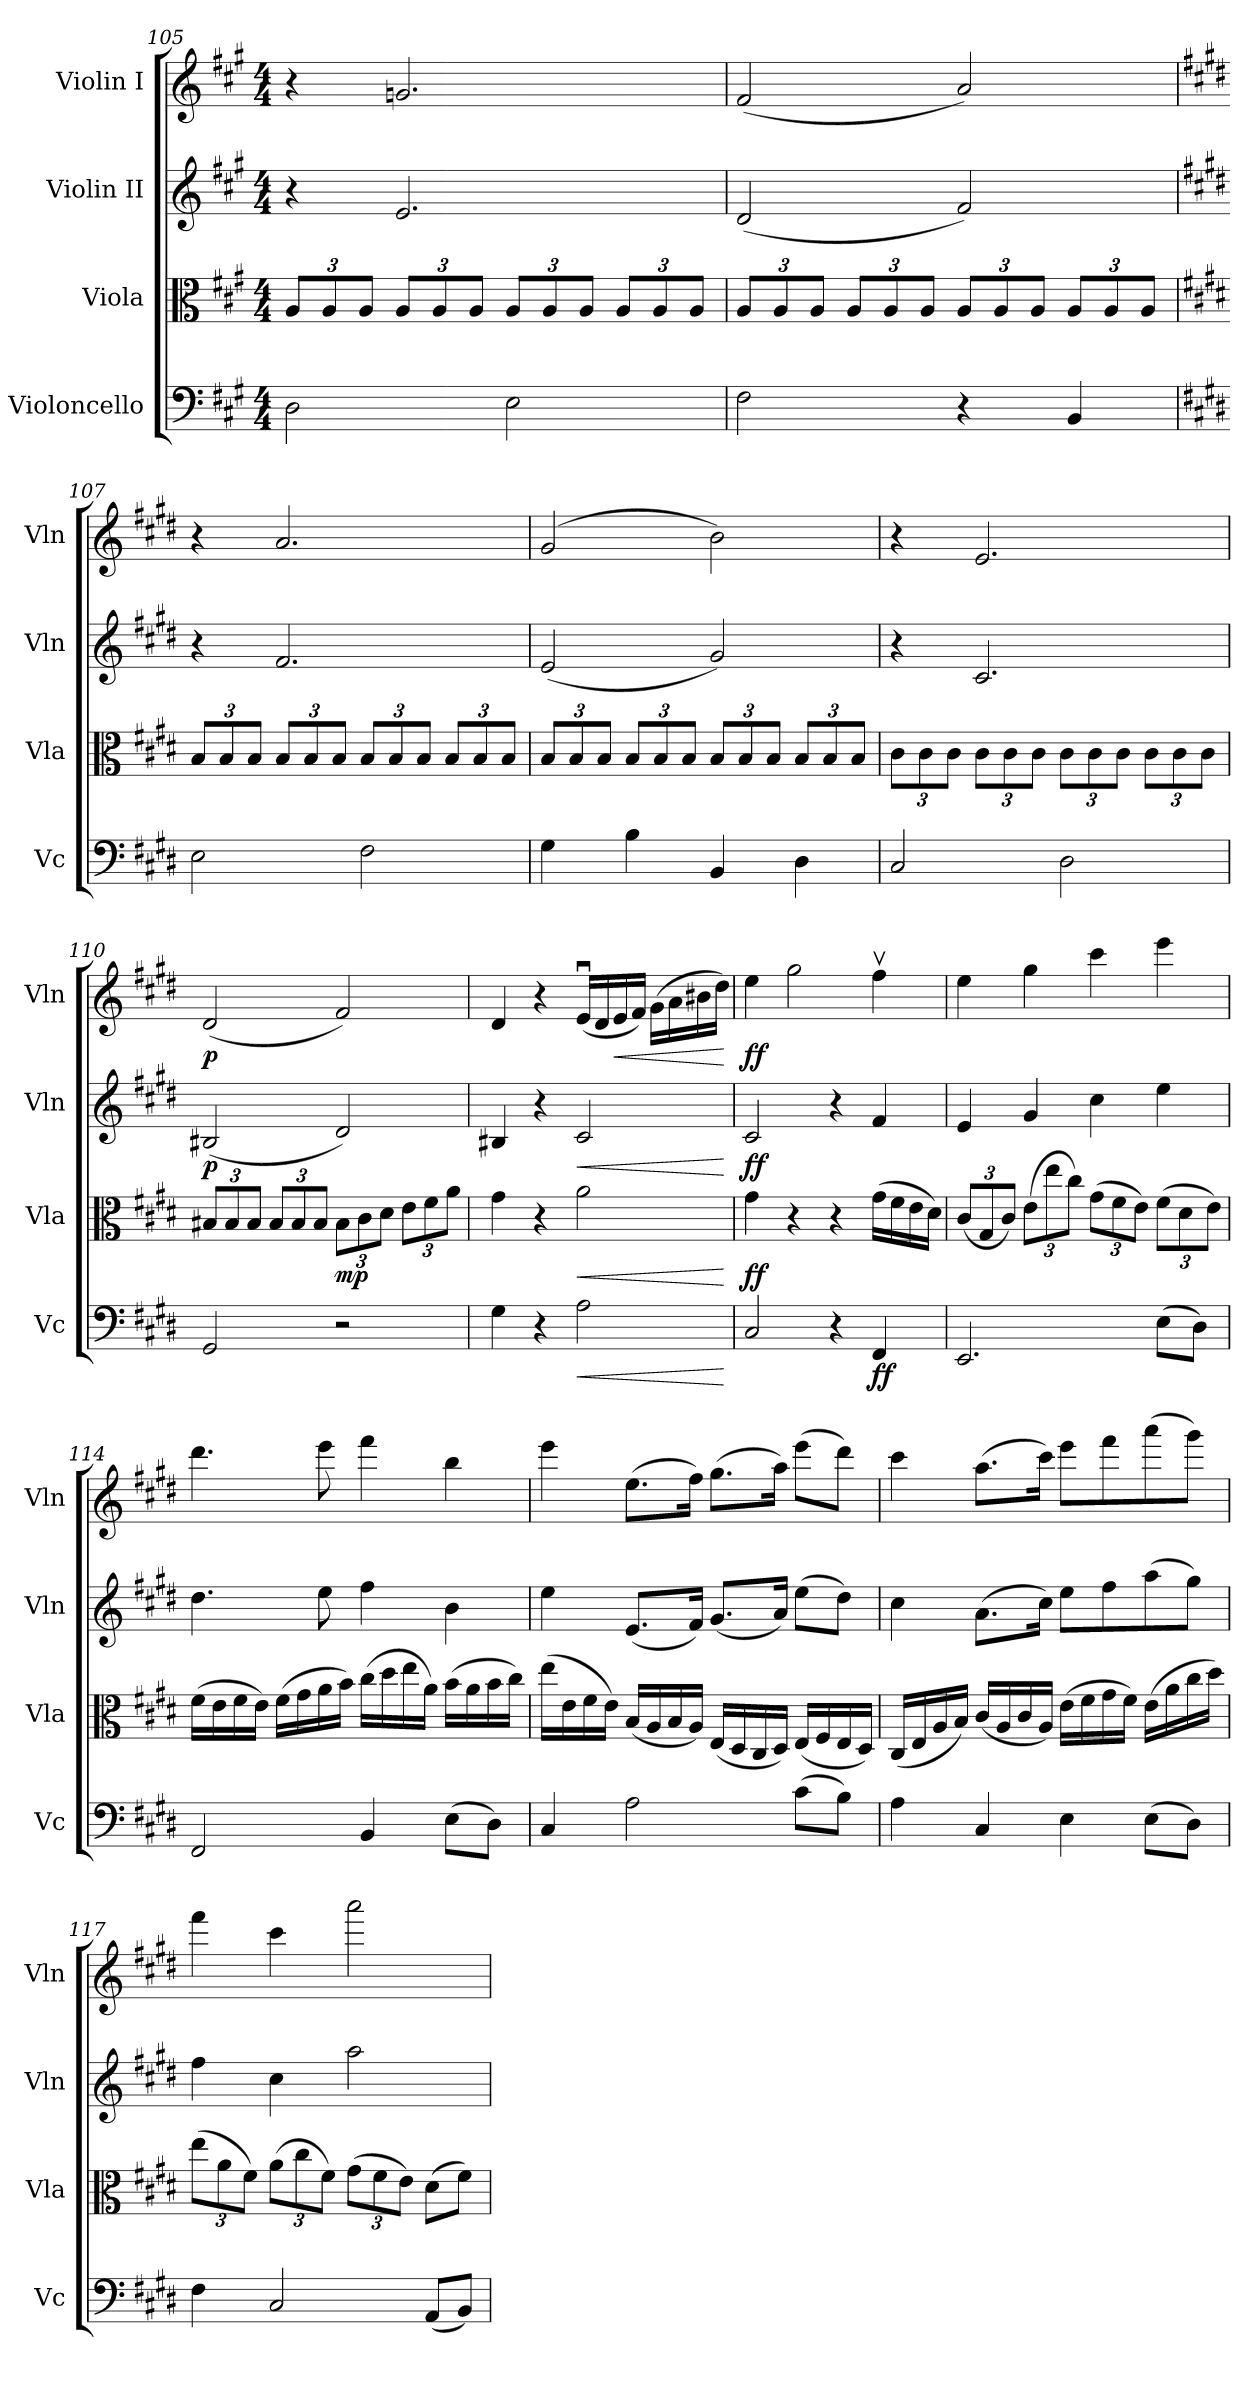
**kern	**dynam	**kern	**dynam	**kern	**dynam	**kern	**dynam
*part4	*part4	*part3	*part3	*part2	*part2	*part1	*part1
*staff4	*staff4	*staff3	*staff3	*staff2	*staff2	*staff1	*staff1
*I"Violoncello	*	*I"Viola	*	*I"Violin II	*	*I"Violin I	*
*I'Vc	*	*I'Vla	*	*I'Vln	*	*I'Vln	*
*clefF4	*	*clefC3	*	*clefG2	*	*clefG2	*
*k[f#c#g#]	*	*k[f#c#g#]	*	*k[f#c#g#]	*	*k[f#c#g#]	*
*M4/4	*	*M4/4	*	*M4/4	*	*M4/4	*
*	*	*Xbrackettup	*	*	*	*	*
=105	=105	=105	=105	=105	=105	=105	=105
2D\	.	12A/L	.	4r	.	4r	.
.	.	12A/	.	.	.	.	.
.	.	12A/J	.	.	.	.	.
.	.	12A/L	.	2.e/	.	2.gn/	.
.	.	12A/	.	.	.	.	.
.	.	12A/J	.	.	.	.	.
2E\	.	12A/L	.	.	.	.	.
.	.	12A/	.	.	.	.	.
.	.	12A/J	.	.	.	.	.
.	.	12A/L	.	.	.	.	.
.	.	12A/	.	.	.	.	.
.	.	12A/J	.	.	.	.	.
!!LO:PB:g=z
=106	=106	=106	=106	=106	=106	=106	=106
2F#\	.	12A/L	.	(<2d/	.	(<2f#/	.
.	.	12A/	.	.	.	.	.
.	.	12A/J	.	.	.	.	.
.	.	12A/L	.	.	.	.	.
.	.	12A/	.	.	.	.	.
.	.	12A/J	.	.	.	.	.
4r	.	12A/L	.	2f#/)	.	2a/)	.
.	.	12A/	.	.	.	.	.
.	.	12A/J	.	.	.	.	.
4BB/	.	12A/L	.	.	.	.	.
.	.	12A/	.	.	.	.	.
.	.	12A/J	.	.	.	.	.
=107	=107	=107	=107	=107	=107	=107	=107
*k[f#c#g#d#]	*	*k[f#c#g#d#]	*	*k[f#c#g#d#]	*	*k[f#c#g#d#]	*
2E\	.	12B/L	.	4r	.	4r	.
.	.	12B/	.	.	.	.	.
.	.	12B/J	.	.	.	.	.
.	.	12B/L	.	2.f#/	.	2.a/	.
.	.	12B/	.	.	.	.	.
.	.	12B/J	.	.	.	.	.
2F#\	.	12B/L	.	.	.	.	.
.	.	12B/	.	.	.	.	.
.	.	12B/J	.	.	.	.	.
.	.	12B/L	.	.	.	.	.
.	.	12B/	.	.	.	.	.
.	.	12B/J	.	.	.	.	.
=108	=108	=108	=108	=108	=108	=108	=108
4G#\	.	12B/L	.	(<2e/	.	(>2g#/	.
.	.	12B/	.	.	.	.	.
.	.	12B/J	.	.	.	.	.
4B\	.	12B/L	.	.	.	.	.
.	.	12B/	.	.	.	.	.
.	.	12B/J	.	.	.	.	.
4BB/	.	12B/L	.	2g#/)	.	2b\)	.
.	.	12B/	.	.	.	.	.
.	.	12B/J	.	.	.	.	.
4D#\	.	12B/L	.	.	.	.	.
.	.	12B/	.	.	.	.	.
.	.	12B/J	.	.	.	.	.
!!LO:LB:g=z
=109	=109	=109	=109	=109	=109	=109	=109
2C#/	.	12c#\L	.	4r	.	4r	.
.	.	12c#\	.	.	.	.	.
.	.	12c#\J	.	.	.	.	.
.	.	12c#\L	.	2.c#/	.	2.e/	.
.	.	12c#\	.	.	.	.	.
.	.	12c#\J	.	.	.	.	.
2D#\	.	12c#\L	.	.	.	.	.
.	.	12c#\	.	.	.	.	.
.	.	12c#\J	.	.	.	.	.
.	.	12c#\L	.	.	.	.	.
.	.	12c#\	.	.	.	.	.
.	.	12c#\J	.	.	.	.	.
=110	=110	=110	=110	=110	=110	=110	=110
!	!	!	!	!	!LO:DY:b	!	!LO:DY:b
2GG#/	.	12B#X/L	.	(<2B#X/	p	(<2d#/	p
.	.	12B#/	.	.	.	.	.
.	.	12B#/J	.	.	.	.	.
.	.	12B#/L	.	.	.	.	.
.	.	12B#/	.	.	.	.	.
.	.	12B#/J	.	.	.	.	.
!	!	!	!LO:DY:b	!	!	!	!
2r	.	12B#\L	mp	2d#/)	.	2f#/)	.
.	.	12c#\	.	.	.	.	.
.	.	12d#\J	.	.	.	.	.
.	.	12e\L	.	.	.	.	.
.	.	12f#\	.	.	.	.	.
.	.	12a\J	.	.	.	.	.
=111	=111	=111	=111	=111	=111	=111	=111
4G#\	.	4g#\	.	4B#X/	.	4d#/	.
4r	.	4r	.	4r	.	4r	.
!	!LO:HP:b	!	!LO:HP:b	!	!LO:HP:b	!	!
2A\	<	2a\	<	2c#/	<	(<16eu/LL	.
.	.	.	.	.	.	16d#/	.
!	!	!	!	!	!	!	!LO:HP:b
.	.	.	.	.	.	16e/	<
.	.	.	.	.	.	16f#/JJ)	.
.	.	.	.	.	.	(>16g#\LL	.
.	.	.	.	.	.	16a\	.
.	.	.	.	.	.	16b#X\	.
.	.	.	.	.	.	16dd#\JJ)	.
.	[	.	[	.	[	.	[
=112	=112	=112	=112	=112	=112	=112	=112
!	!	!	!LO:DY:b	!	!LO:DY:b	!	!LO:DY:b
2C#/	.	4g#\	ff	2c#/	ff	4ee\	ff
.	.	4r	.	.	.	2gg#\	.
4r	.	4r	.	4r	.	.	.
!	!LO:DY:b	!	!	!	!	!	!
4FF#/	ff	(>16g#\LL	.	4f#/	.	4ff#v\	.
.	.	16f#\	.	.	.	.	.
.	.	16e\	.	.	.	.	.
.	.	16d#\JJ)	.	.	.	.	.
!!LO:LB:g=z
=113	=113	=113	=113	=113	=113	=113	=113
2.EE/	.	(<12c#/L	.	4e/	.	4ee\	.
.	.	12G#/	.	.	.	.	.
.	.	12c#/J)	.	.	.	.	.
.	.	(>12e\L	.	4g#/	.	4gg#\	.
.	.	12ee\	.	.	.	.	.
.	.	12cc#\J)	.	.	.	.	.
.	.	(>12g#\L	.	4cc#\	.	4ccc#\	.
.	.	12f#\	.	.	.	.	.
.	.	12e\J)	.	.	.	.	.
(>8E\L	.	(>12f#\L	.	4ee\	.	4eee\	.
.	.	12d#\	.	.	.	.	.
8D#\J)	.	.	.	.	.	.	.
.	.	12e\J)	.	.	.	.	.
=114	=114	=114	=114	=114	=114	=114	=114
2FF#/	.	(>16f#\LL	.	4.dd#\	.	4.ddd#\	.
.	.	16e\	.	.	.	.	.
.	.	16f#\	.	.	.	.	.
.	.	16e\JJ)	.	.	.	.	.
.	.	(>16f#\LL	.	.	.	.	.
.	.	16g#\	.	.	.	.	.
.	.	16a\	.	8ee\	.	8eee\	.
.	.	16b\JJ)	.	.	.	.	.
4BB/	.	(>16cc#\LL	.	4ff#\	.	4fff#\	.
.	.	16dd#\	.	.	.	.	.
.	.	16ee\	.	.	.	.	.
.	.	16a\JJ)	.	.	.	.	.
(>8E\L	.	(>16b\LL	.	4b\	.	4bb\	.
.	.	16a\	.	.	.	.	.
8D#\J)	.	16b\	.	.	.	.	.
.	.	16cc#\JJ)	.	.	.	.	.
!!LO:PB:g=z
=115	=115	=115	=115	=115	=115	=115	=115
4C#/	.	(>16ee\LL	.	4ee\	.	4eee\	.
.	.	16e\	.	.	.	.	.
.	.	16f#\	.	.	.	.	.
.	.	16e\JJ)	.	.	.	.	.
2A\	.	(<16B/LL	.	(<8.e/L	.	(>8.ee\L	.
.	.	16A/	.	.	.	.	.
.	.	16B/	.	.	.	.	.
.	.	16A/JJ)	.	16f#/Jk)	.	16ff#\Jk)	.
.	.	(<16E/LL	.	(<8.g#/L	.	(>8.gg#\L	.
.	.	16D#/	.	.	.	.	.
.	.	16C#/	.	.	.	.	.
.	.	16D#/JJ)	.	16a/Jk)	.	16aa\Jk)	.
(>8c#\L	.	(<16E/LL	.	(>8ee\L	.	(>8eee\L	.
.	.	16F#/	.	.	.	.	.
8B\J)	.	16E/	.	8dd#\J)	.	8ddd#\J)	.
.	.	16D#/JJ)	.	.	.	.	.
=116	=116	=116	=116	=116	=116	=116	=116
4A\	.	(<16C#/LL	.	4cc#\	.	4ccc#\	.
.	.	16E/	.	.	.	.	.
.	.	16A/	.	.	.	.	.
.	.	16B/JJ)	.	.	.	.	.
4C#/	.	(<16c#/LL	.	(>8.a\L	.	(>8.aa\L	.
.	.	16A/	.	.	.	.	.
.	.	16c#/	.	.	.	.	.
.	.	16A/JJ)	.	16cc#\Jk)	.	16ccc#\Jk)	.
4E\	.	(>16e\LL	.	8ee\L	.	8eee\L	.
.	.	16f#\	.	.	.	.	.
.	.	16g#\	.	8ff#\	.	8fff#\	.
.	.	16f#\JJ)	.	.	.	.	.
(>8E\L	.	(>16e\LL	.	(>8aa\	.	(>8aaa\	.
.	.	16a\	.	.	.	.	.
8D#\J)	.	16cc#\	.	8gg#\J)	.	8ggg#\J)	.
.	.	16dd#\JJ)	.	.	.	.	.
=117	=117	=117	=117	=117	=117	=117	=117
4F#\	.	(>12ee\L	.	4ff#\	.	4fff#\	.
.	.	12a\	.	.	.	.	.
.	.	12f#\J)	.	.	.	.	.
2C#/	.	(>12a\L	.	4cc#\	.	4ccc#\	.
.	.	12cc#\	.	.	.	.	.
.	.	12f#\J)	.	.	.	.	.
.	.	(>12g#\L	.	2aa\	.	2aaa\	.
.	.	12f#\	.	.	.	.	.
.	.	12e\J)	.	.	.	.	.
(<8AA/L	.	(>8d#\L	.	.	.	.	.
8BB/J)	.	8f#\J)	.	.	.	.	.
=	=	=	=	=	=	=	=
*-	*-	*-	*-	*-	*-	*-	*-
